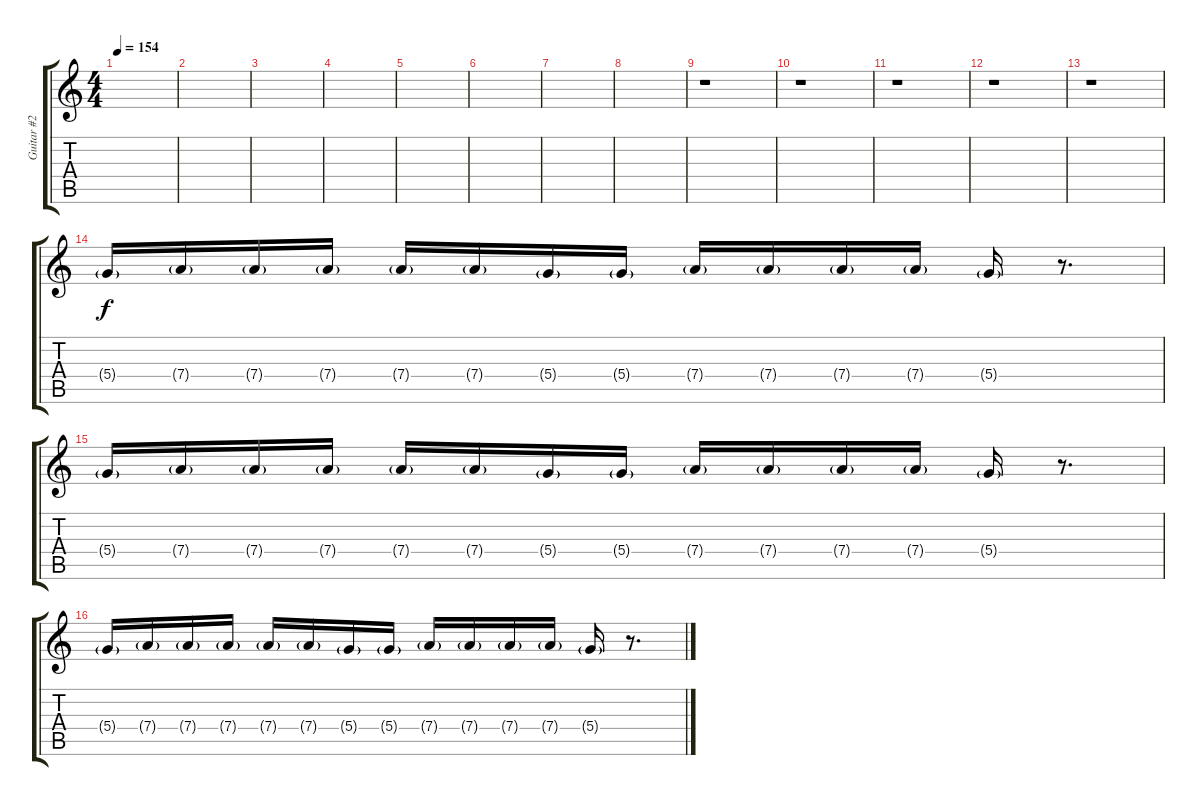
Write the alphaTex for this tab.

\track ("Guitar #2 (delay #3)" "Guitar #2 ") {instrument distortionguitar}
\staff {score tabs}
\tuning (E4 B3 G3 D3 A2 E2) {hide}
\ts (4 4)
\tempo 154
\clef g2
\ks c
|
|
|
|
|
|
|
|
r.1 |
r.1 |
r.1 |
r.1 |
r.1 |
5.4{g}.16 7.4{g}.16 7.4{g}.16 7.4{g}.16 7.4{g}.16 7.4{g}.16 5.4{g}.16 5.4{g}.16 7.4{g}.16 7.4{g}.16 7.4{g}.16 7.4{g}.16 5.4{g}.16 r.8{d} |
5.4{g}.16 7.4{g}.16 7.4{g}.16 7.4{g}.16 7.4{g}.16 7.4{g}.16 5.4{g}.16 5.4{g}.16 7.4{g}.16 7.4{g}.16 7.4{g}.16 7.4{g}.16 5.4{g}.16 r.8{d} |
5.4{g}.16 7.4{g}.16 7.4{g}.16 7.4{g}.16 7.4{g}.16 7.4{g}.16 5.4{g}.16 5.4{g}.16 7.4{g}.16 7.4{g}.16 7.4{g}.16 7.4{g}.16 5.4{g}.16 r.8{d}
